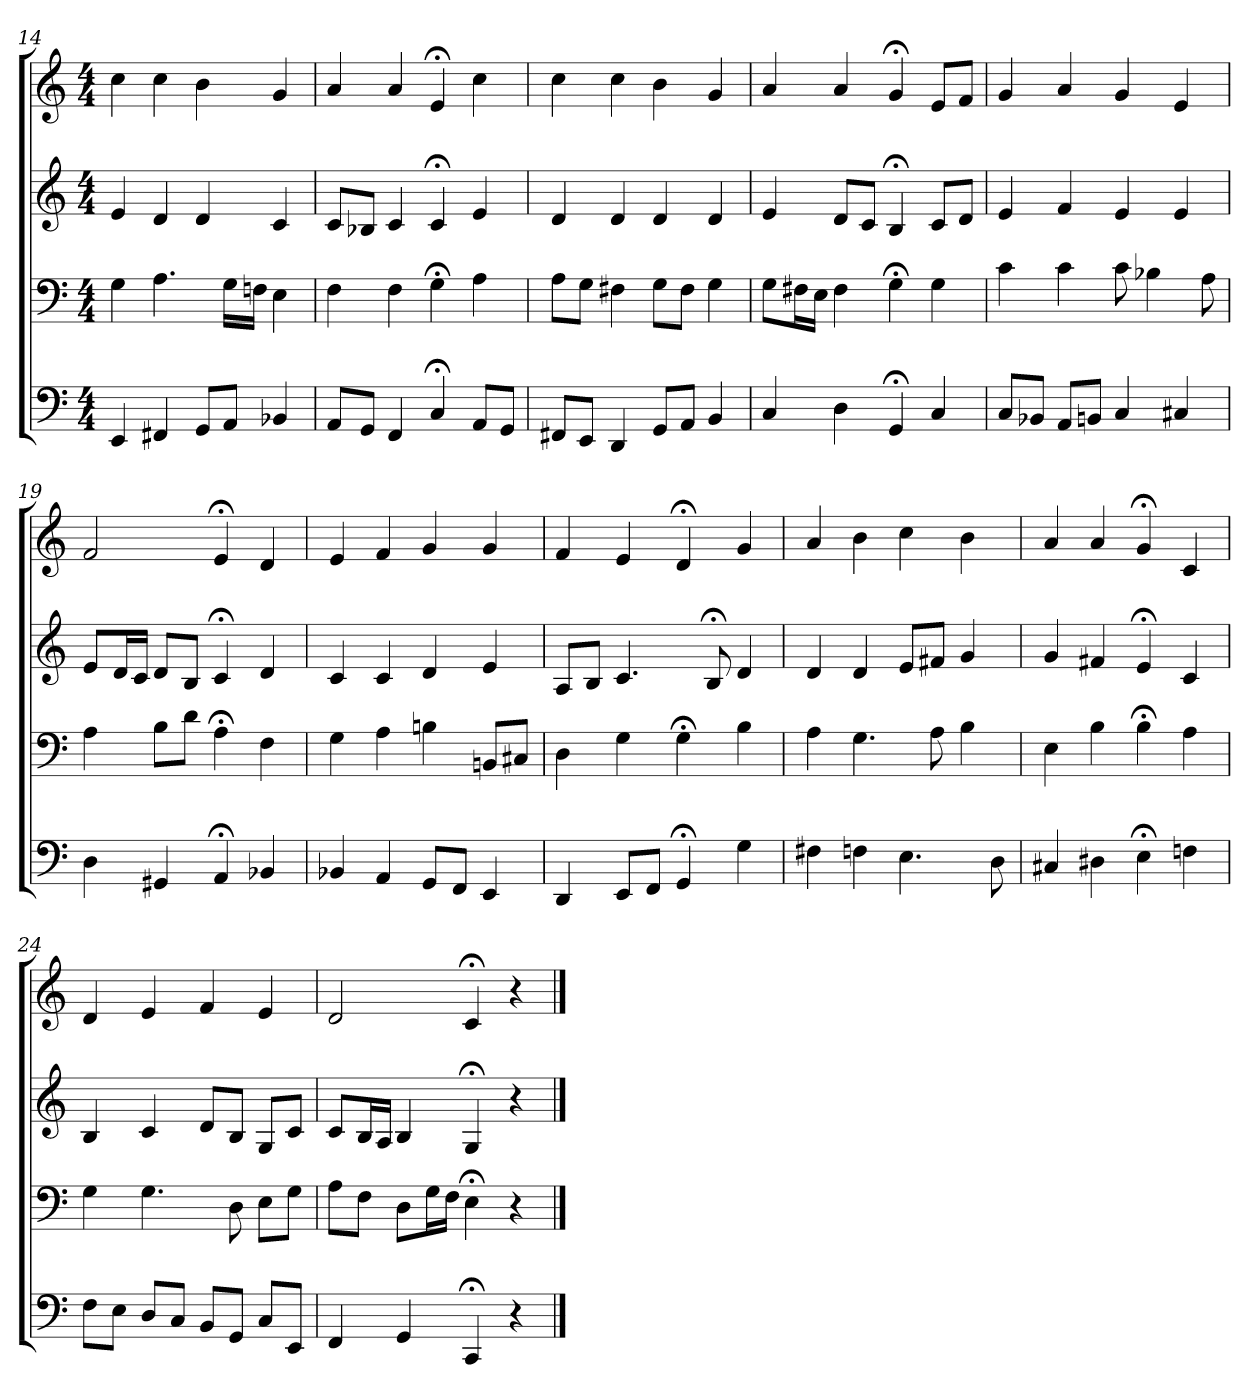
**kern	**kern	**kern	**kern
*part4	*part3	*part2	*part1
*staff4	*staff3	*staff2	*staff1
*clefF4	*clefF4	*clefG2	*clefG2
*k[]	*k[]	*k[]	*k[]
*C:	*C:	*C:	*C:
*M4/4	*M4/4	*M4/4	*M4/4
=14	=14	=14	=14
4EE	4G	4e	4cc
4FF#X	4.A	4d	4cc
8GG/L	.	4d	4b
8AA/J	16G\LL	.	.
.	16Fn\JJ	.	.
4BB-X	4E	4c	4g
=15	=15	=15	=15
8AA/L	4F	8c/L	4a
8GG/J	.	8B-X/J	.
4FF	4F	4c	4a
4C;<	4G;<	4c;<	4e;<
8AA/L	4A	4e	4cc
8GG/J	.	.	.
=16	=16	=16	=16
8FF#X/L	8A\L	4d	4cc
8EE/J	8G\J	.	.
4DD	4F#X	4d	4cc
8GG/L	8G\L	4d	4b
8AA/J	8F#\J	.	.
4BB	4G	4d	4g
=17	=17	=17	=17
4C	8G\L	4e	4a
.	16F#X\L	.	.
.	16E\JJ	.	.
4D	4F#	8d/L	4a
.	.	8c/J	.
4GG;<	4G;<	4B;<	4g;<
4C	4G	8c/L	8e/L
.	.	8d/J	8f/J
=18	=18	=18	=18
8C/L	4c	4e	4g
8BB-X/J	.	.	.
8AA/L	4c	4f	4a
8BBn/J	.	.	.
4C	8c	4e	4g
.	4B-X	.	.
4C#X	.	4e	4e
.	8A	.	.
=19	=19	=19	=19
4D	4A	8e/L	2f
.	.	16d/L	.
.	.	16c/JJ	.
4GG#X	8B\L	8d/L	.
.	8d\J	8B/J	.
4AA;<	4A;<	4c;<	4e;<
4BB-X	4F	4d	4d
=20	=20	=20	=20
4BB-	4G	4c	4e
4AA	4A	4c	4f
8GG/L	4Bn	4d	4g
8FF/J	.	.	.
4EE	8BBn/L	4e	4g
.	8C#X/J	.	.
=21	=21	=21	=21
4DD	4D	8A/L	4f
.	.	8B/J	.
8EE/L	4G	4.c	4e
8FF/J	.	.	.
4GG;<	4G;<	.	4d;<
.	.	8B;<	.
4G	4B	4d	4g
=22	=22	=22	=22
4F#X	4A	4d	4a
4Fn	4.G	4d	4b
4.E	.	8e/L	4cc
.	8A	8f#X/J	.
.	4B	4g	4b
8D	.	.	.
=23	=23	=23	=23
4C#X	4E	4g	4a
4D#X	4B	4f#X	4a
4E;<	4B;<	4e;<	4g;<
4Fn	4A	4c	4c
=24	=24	=24	=24
8F\L	4G	4B	4d
8E\J	.	.	.
8D/L	4.G	4c	4e
8C/J	.	.	.
8BB/L	.	8d/L	4f
8GG/J	8D	8B/J	.
8C/L	8E\L	8G/L	4e
8EE/J	8G\J	8c/J	.
=25	=25	=25	=25
4FF	8A\L	8c/L	2d
.	8F\J	16B/L	.
.	.	16A/JJ	.
4GG	8D\L	4B	.
.	16G\L	.	.
.	16F\JJ	.	.
4CC;<	4E;<	4G;<	4c;<
4r	4r	4r	4r
==	==	==	==
*-	*-	*-	*-
